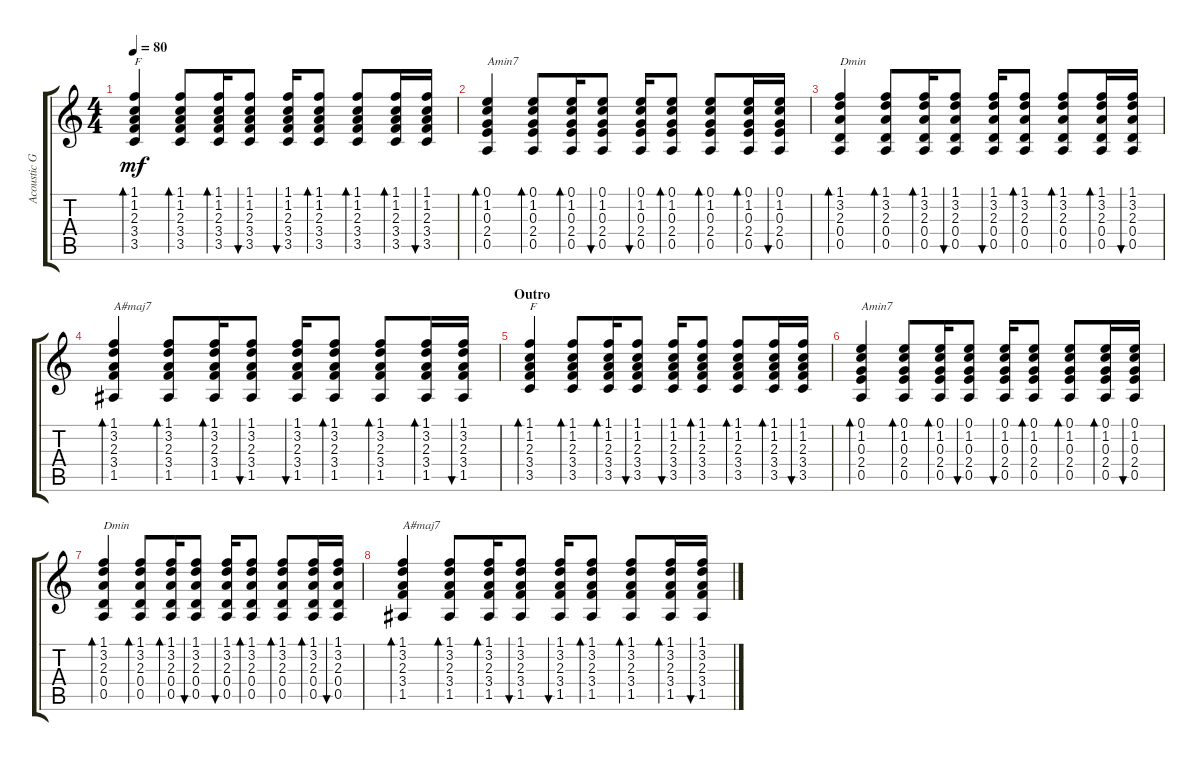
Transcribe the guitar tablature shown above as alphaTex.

\track ("Acoustic Guitar" "Acoustic G") {instrument acousticguitarsteel}
\staff {score tabs}
\tuning (E4 B3 G3 D3 A2 E2) {hide}
\ts (4 4)
\tempo 80
\clef g2
\ks c
(1.1 1.2 2.3 3.4 3.5).4{bd 30 txt "F" dy mf} (1.1 1.2 2.3 3.4 3.5).8{bd 30} (1.1 1.2 2.3 3.4 3.5).16{bd 30} (1.1 1.2 2.3 3.4 3.5).8{bu 30} (1.1 1.2 2.3 3.4 3.5).16{bu 30} (1.1 1.2 2.3 3.4 3.5).8{bd 30} (1.1 1.2 2.3 3.4 3.5).8{bd 30} (1.1 1.2 2.3 3.4 3.5).16{bd 30} (1.1 1.2 2.3 3.4 3.5).16{bu 30} |
(0.1 1.2 0.3 2.4 0.5).4{bd 30 txt "Amin7"} (0.1 1.2 0.3 2.4 0.5).8{bd 30} (0.1 1.2 0.3 2.4 0.5).16{bd 30} (0.1 1.2 0.3 2.4 0.5).8{bu 30} (0.1 1.2 0.3 2.4 0.5).16{bu 30} (0.1 1.2 0.3 2.4 0.5).8{bd 30} (0.1 1.2 0.3 2.4 0.5).8{bd 30} (0.1 1.2 0.3 2.4 0.5).16{bd 30} (0.1 1.2 0.3 2.4 0.5).16{bu 30} |
(1.1 3.2 2.3 0.4 0.5).4{bd 30 txt "Dmin"} (1.1 3.2 2.3 0.4 0.5).8{bd 30} (1.1 3.2 2.3 0.4 0.5).16{bd 30} (1.1 3.2 2.3 0.4 0.5).8{bu 30} (1.1 3.2 2.3 0.4 0.5).16{bu 30} (1.1 3.2 2.3 0.4 0.5).8{bd 30} (1.1 3.2 2.3 0.4 0.5).8{bd 30} (1.1 3.2 2.3 0.4 0.5).16{bd 30} (1.1 3.2 2.3 0.4 0.5).16{bu 30} |
(1.1 3.2 2.3 3.4 1.5).4{bd 30 txt "A#maj7"} (1.1 3.2 2.3 3.4 1.5).8{bd 30} (1.1 3.2 2.3 3.4 1.5).16{bd 30} (1.1 3.2 2.3 3.4 1.5).8{bu 30} (1.1 3.2 2.3 3.4 1.5).16{bu 30} (1.1 3.2 2.3 3.4 1.5).8{bd 30} (1.1 3.2 2.3 3.4 1.5).8{bd 30} (1.1 3.2 2.3 3.4 1.5).16{bd 30} (1.1 3.2 2.3 3.4 1.5).16{bu 30} |
\section ("" "Outro")
(1.1 1.2 2.3 3.4 3.5).4{bd 30 txt "F"} (1.1 1.2 2.3 3.4 3.5).8{bd 30} (1.1 1.2 2.3 3.4 3.5).16{bd 30} (1.1 1.2 2.3 3.4 3.5).8{bu 30} (1.1 1.2 2.3 3.4 3.5).16{bu 30} (1.1 1.2 2.3 3.4 3.5).8{bd 30} (1.1 1.2 2.3 3.4 3.5).8{bd 30} (1.1 1.2 2.3 3.4 3.5).16{bd 30} (1.1 1.2 2.3 3.4 3.5).16{bu 30} |
(0.1 1.2 0.3 2.4 0.5).4{bd 30 txt "Amin7"} (0.1 1.2 0.3 2.4 0.5).8{bd 30} (0.1 1.2 0.3 2.4 0.5).16{bd 30} (0.1 1.2 0.3 2.4 0.5).8{bu 30} (0.1 1.2 0.3 2.4 0.5).16{bu 30} (0.1 1.2 0.3 2.4 0.5).8{bd 30} (0.1 1.2 0.3 2.4 0.5).8{bd 30} (0.1 1.2 0.3 2.4 0.5).16{bd 30} (0.1 1.2 0.3 2.4 0.5).16{bu 30} |
(1.1 3.2 2.3 0.4 0.5).4{bd 30 txt "Dmin"} (1.1 3.2 2.3 0.4 0.5).8{bd 30} (1.1 3.2 2.3 0.4 0.5).16{bd 30} (1.1 3.2 2.3 0.4 0.5).8{bu 30} (1.1 3.2 2.3 0.4 0.5).16{bu 30} (1.1 3.2 2.3 0.4 0.5).8{bd 30} (1.1 3.2 2.3 0.4 0.5).8{bd 30} (1.1 3.2 2.3 0.4 0.5).16{bd 30} (1.1 3.2 2.3 0.4 0.5).16{bu 30} |
(1.1 3.2 2.3 3.4 1.5).4{bd 30 txt "A#maj7"} (1.1 3.2 2.3 3.4 1.5).8{bd 30} (1.1 3.2 2.3 3.4 1.5).16{bd 30} (1.1 3.2 2.3 3.4 1.5).8{bu 30} (1.1 3.2 2.3 3.4 1.5).16{bu 30} (1.1 3.2 2.3 3.4 1.5).8{bd 30} (1.1 3.2 2.3 3.4 1.5).8{bd 30} (1.1 3.2 2.3 3.4 1.5).16{bd 30} (1.1 3.2 2.3 3.4 1.5).16{bu 30}
